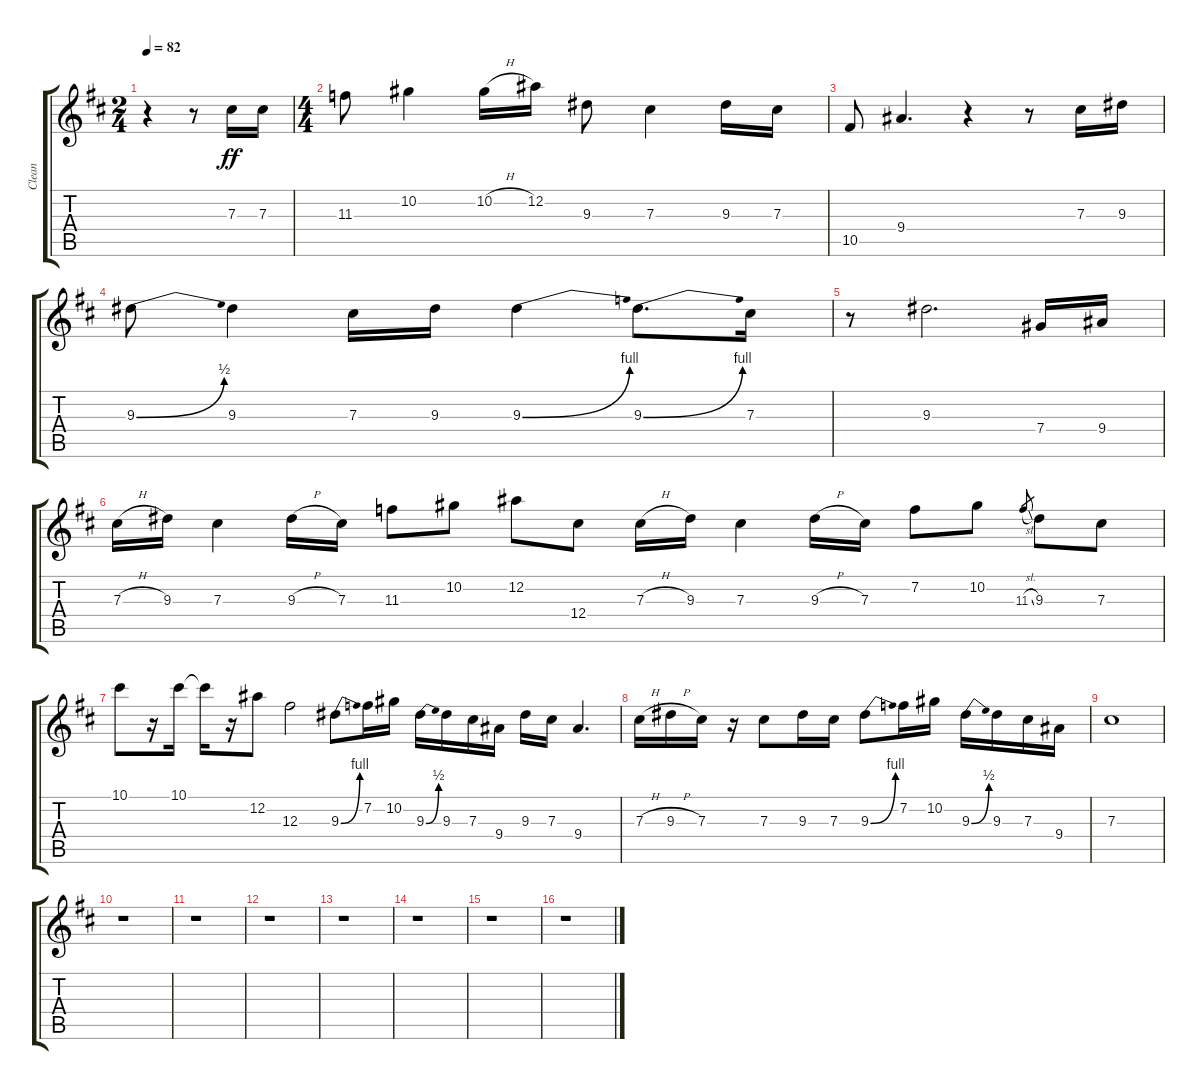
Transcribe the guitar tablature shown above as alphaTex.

\track ("Clean" "Clean") {instrument electricguitarclean}
\staff {score tabs}
\tuning (Eb4 Bb3 Gb3 Db3 Ab2 Eb2) {hide}
\ts (2 4)
\tempo 82
\clef g2
\ks d
r.4{dy ff instrument electricguitarclean} r.8 7.3.16 7.3.16 |
\ts (4 4)
11.3.8 10.2.4 10.2{h}.16 12.2.16 9.3.8 7.3.4 9.3.16 7.3.16 |
10.5.8 9.4.4{d} r.4 r.8 7.3.16 9.3.16 |
9.3{be (bend 0 0 60 2)}.8 9.3.4 7.3.16 9.3.16 9.3{be (bend 0 0 60 4)}.4 9.3{be (bend 0 0 60 4)}.8{d} 7.3.16 |
r.8 9.3.2{d} 7.4.16 9.4.16 |
7.3{h}.16 9.3.16 7.3.4 9.3{h}.16 7.3.16 11.3.8 10.2.8 12.2.8 12.4.8 7.3{h}.16 9.3.16 7.3.4 9.3{h}.16 7.3.16 7.2.8 10.2.8 11.3{sl}.8{gr} 9.3.8 7.3.8 |
10.1.8 r.16 10.1.16 10.1{t}.16 r.16 12.2.8 12.3.2 9.3{be (bend 0 0 60 4)}.8 7.2.16 10.2.16 9.3{be (bend 0 0 60 2)}.16 9.3.16 7.3.16 9.4.16 9.3.16 7.3.16 9.4.4{d} |
7.3{h}.16 9.3{h}.16 7.3.16 r.16 7.3.8 9.3.16 7.3.16 9.3{be (bend 0 0 60 4)}.8 7.2.16 10.2.16 9.3{be (bend 0 0 60 2)}.16 9.3.16 7.3.16 9.4.16 |
7.3.1 |
r.1 |
r.1 |
r.1 |
r.1 |
r.1 |
r.1 |
r.1
